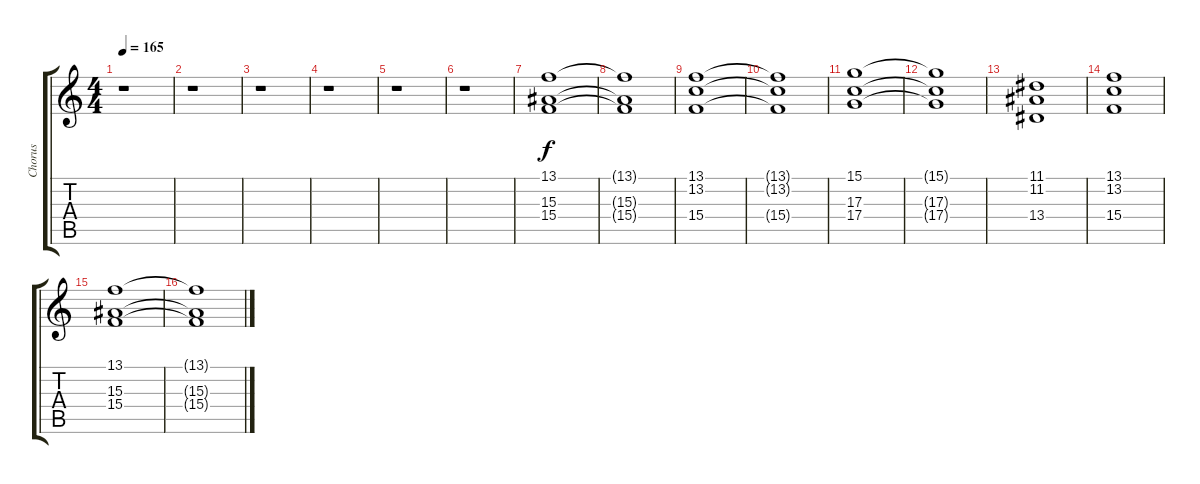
\track ("Chorus" "Chorus") {instrument choiraahs}
\staff {score tabs}
\tuning (E4 B3 G3 D3 A2 E2) {hide}
\ts (4 4)
\tempo 165
\clef g2
\ks c
r.1{dy f} |
r.1 |
r.1 |
r.1 |
r.1 |
r.1 |
(13.1 15.3 15.4).1 |
(13.1{t} 15.3{t} 15.4{t}).1 |
(13.1 13.2 15.4).1 |
(13.1{t} 13.2{t} 15.4{t}).1 |
(15.1 17.3 17.4).1 |
(15.1{t} 17.3{t} 17.4{t}).1 |
(11.1 11.2 13.4).1 |
(13.1 13.2 15.4).1 |
(13.1 15.3 15.4).1 |
(13.1{t} 15.3{t} 15.4{t}).1
